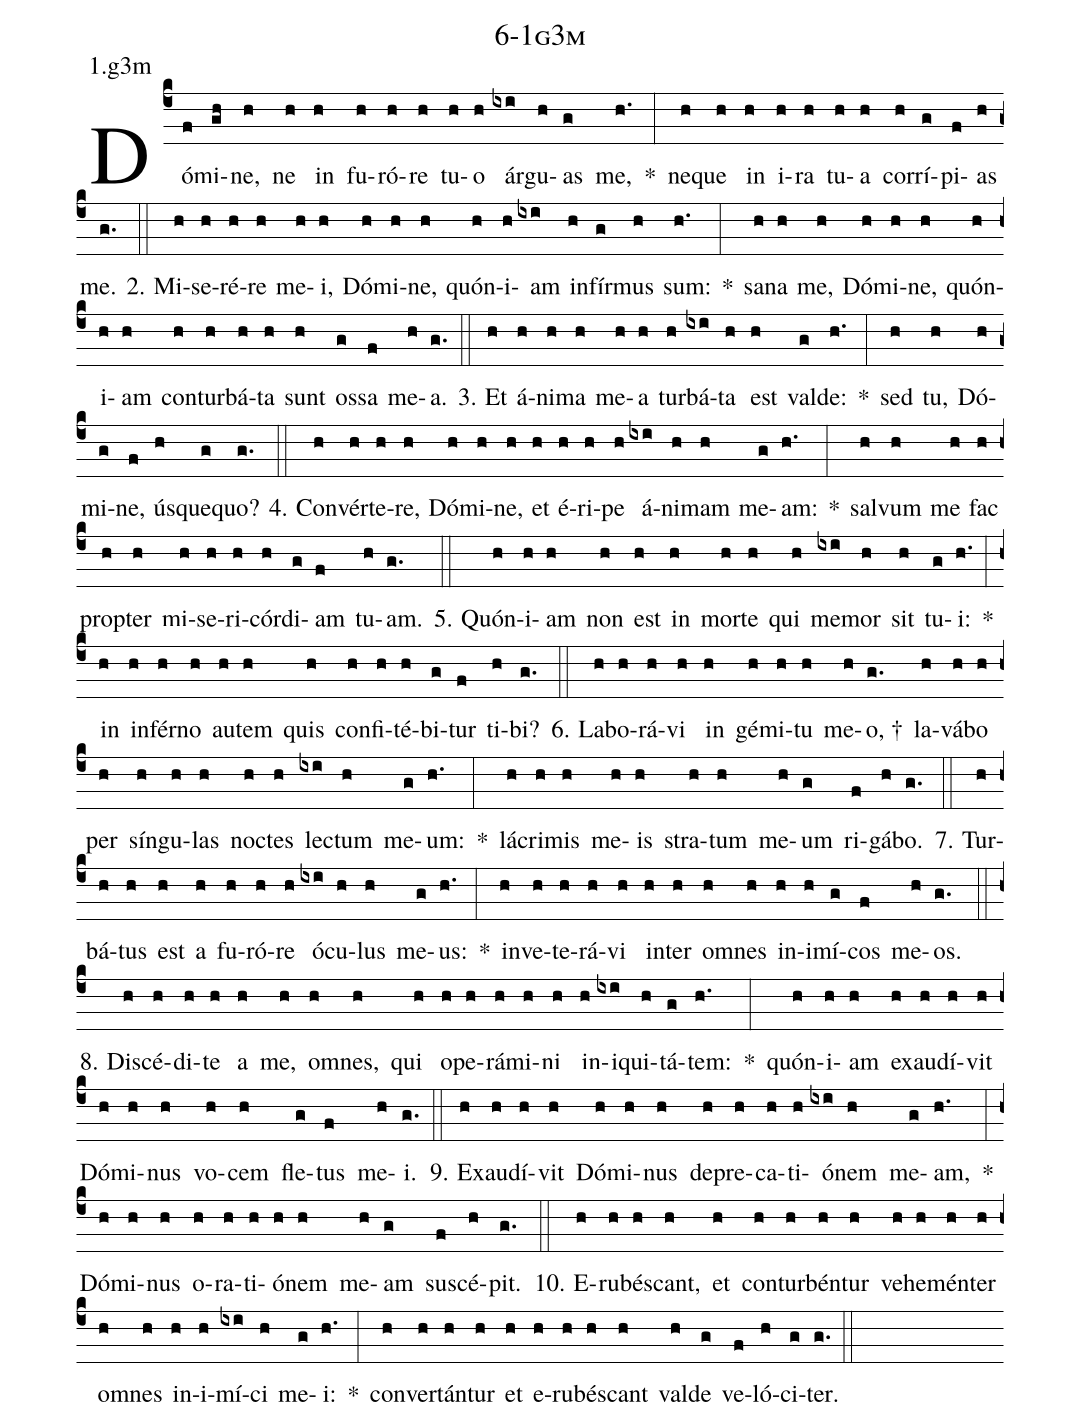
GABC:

name: 6-1g3m;
annotation: 1.g3m;
%%
(c4)Dó(f)mi(gh)ne,(h) ne(h) in(h) fu(h)ró(h)re(h) tu(h)o(h) ár(ixi)gu(h)as(g) me,(h.) *(:) ne(h)que(h) in(h) i(h)ra(h) tu(h)a(h) cor(h)rí(g)pi(f)as(h) me.(g.) (::)
2. Mi(h)se(h)ré(h)re(h) me(h)i,(h) Dó(h)mi(h)ne,(h) quón(h)i(h)am(ixi) in(h)fír(g)mus(h) sum:(h.) *(:) sa(h)na(h) me,(h) Dó(h)mi(h)ne,(h) quón(h)i(h)am(h) con(h)tur(h)bá(h)ta(h) sunt(h) os(g)sa(f) me(h)a.(g.) (::)
3. Et(h) á(h)ni(h)ma(h) me(h)a(h) tur(h)bá(ixi)ta(h) est(h) val(g)de:(h.) *(:) sed(h) tu,(h) Dó(h)mi(g)ne,(f) ús(h)que(g)quo?(g.) (::)
4. Con(h)vér(h)te(h)re,(h) Dó(h)mi(h)ne,(h) et(h) é(h)ri(h)pe(h) á(ixi)ni(h)mam(h) me(g)am:(h.) *(:) sal(h)vum(h) me(h) fac(h) prop(h)ter(h) mi(h)se(h)ri(h)cór(h)di(g)am(f) tu(h)am.(g.) (::)
5. Quón(h)i(h)am(h) non(h) est(h) in(h) mor(h)te(h) qui(h) me(ixi)mor(h) sit(h) tu(g)i:(h.) *(:) in(h) in(h)fér(h)no(h) au(h)tem(h) quis(h) con(h)fi(h)té(h)bi(g)tur(f) ti(h)bi?(g.) (::)
6. La(h)bo(h)rá(h)vi(h) in(h) gé(h)mi(h)tu(h) me(h)o, †(g.) la(h)vá(h)bo(h) per(h) sín(h)gu(h)las(h) noc(h)tes(h) lec(ixi)tum(h) me(g)um:(h.) *(:) lá(h)cri(h)mis(h) me(h)is(h) stra(h)tum(h) me(h)um(g) ri(f)gá(h)bo.(g.) (::)
7. Tur(h)bá(h)tus(h) est(h) a(h) fu(h)ró(h)re(h) ó(ixi)cu(h)lus(h) me(g)us:(h.) *(:) in(h)ve(h)te(h)rá(h)vi(h) in(h)ter(h) om(h)nes(h) in(h)i(h)mí(g)cos(f) me(h)os.(g.) (::)
8. Di(h)scé(h)di(h)te(h) a(h) me,(h) om(h)nes,(h) qui(h) o(h)pe(h)rá(h)mi(h)ni(h) in(h)i(ixi)qui(h)tá(g)tem:(h.) *(:) quón(h)i(h)am(h) ex(h)au(h)dí(h)vit(h) Dó(h)mi(h)nus(h) vo(h)cem(h) fle(g)tus(f) me(h)i.(g.) (::)
9. Ex(h)au(h)dí(h)vit(h) Dó(h)mi(h)nus(h) de(h)pre(h)ca(h)ti(h)ó(ixi)nem(h) me(g)am,(h.) *(:) Dó(h)mi(h)nus(h) o(h)ra(h)ti(h)ó(h)nem(h) me(h)am(g) su(f)scé(h)pit.(g.) (::)
10. E(h)ru(h)bés(h)cant,(h) et(h) con(h)tur(h)bén(h)tur(h) ve(h)he(h)mén(h)ter(h) om(h)nes(h) in(h)i(h)mí(ixi)ci(h) me(g)i:(h.) *(:) con(h)ver(h)tán(h)tur(h) et(h) e(h)ru(h)bés(h)cant(h) val(h)de(g) ve(f)ló(h)ci(g)ter.(g.) (::)
